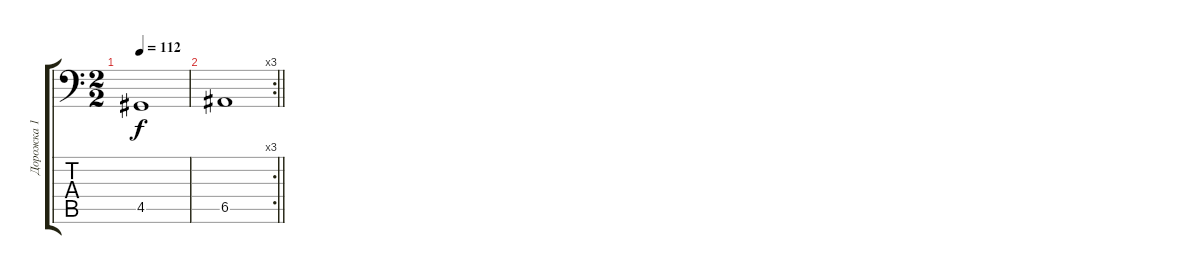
\track ("Дорожка 1" "Дорожка 1") {instrument fretlessbass}
\staff {score tabs}
\tuning (C3 G2 D2 A1 E1 B0) {hide}
\ts (2 2)
\tempo 112
\clef f4
\ks c
4.5.1{dy f} |
\rc 3
\barLineRight lightlight
6.5.1
